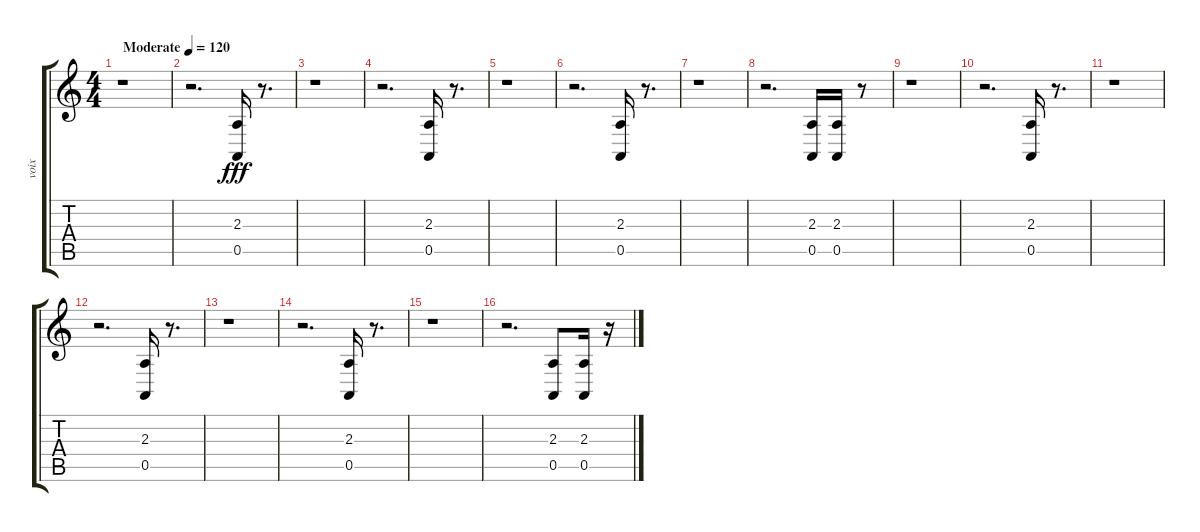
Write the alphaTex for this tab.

\track ("voix" "voix") {instrument choiraahs}
\staff {score tabs}
\tuning (E4 B3 G3 D3 A2 E2) {hide}
\ts (4 4)
\tempo (120 "Moderate")
\clef g2
\ks c
r.1{dy fff instrument choiraahs} |
r.2{d} (2.3 0.5).16 r.8{d} |
r.1 |
r.2{d} (2.3 0.5).16 r.8{d} |
r.1 |
r.2{d} (2.3 0.5).16 r.8{d} |
r.1 |
r.2{d} (2.3 0.5).16 (2.3 0.5).16 r.8 |
r.1 |
r.2{d} (2.3 0.5).16 r.8{d} |
r.1 |
r.2{d} (2.3 0.5).16 r.8{d} |
r.1 |
r.2{d} (2.3 0.5).16 r.8{d} |
r.1 |
r.2{d} (2.3 0.5).8 (2.3 0.5).16 r.16
